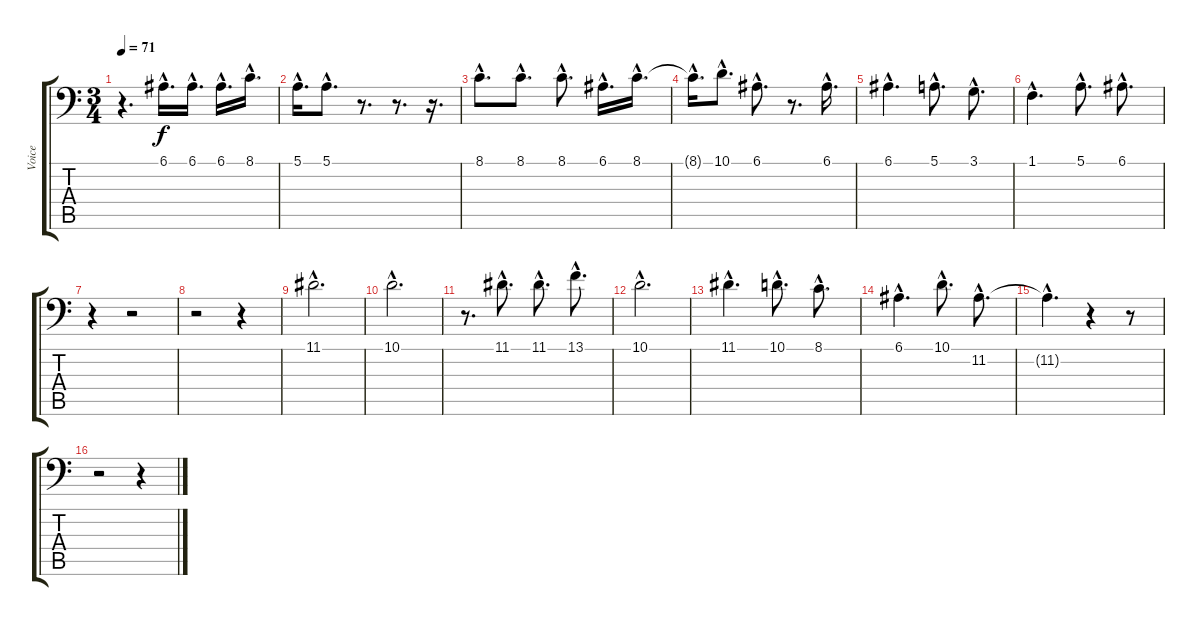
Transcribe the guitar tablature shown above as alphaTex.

\track ("Voice" "Voice") {instrument oboe}
\staff {score tabs}
\tuning (E3 B2 G2 D2 A1 D1) {hide}
\ts (3 4)
\tempo 71
\clef f4
\ks c
r.4{d dy f} 6.1{hac}.16{d} 6.1{hac}.16{d} 6.1{hac}.16{d} 8.1{hac}.16{d} |
5.1{hac}.16{d} 5.1{hac}.8{d} r.8{d} r.8{d} r.16{d} |
8.1{hac}.8{d} 8.1{hac}.8{d} 8.1{hac}.8{d} 6.1{hac}.16{d} 8.1{hac}.16{d} |
8.1{hac t}.16{d} 10.1{hac}.8{d} 6.1{hac}.8{d} r.8{d} 6.1{hac}.16{d} |
6.1{hac}.4{d} 5.1{hac}.8{d} 3.1{hac}.8{d} |
1.1{hac}.4{d} 5.1{hac}.8{d} 6.1{hac}.8{d} |
r.4 r.2 |
r.2 r.4 |
11.1{hac}.2{d volume 10} |
10.1{hac}.2{d} |
r.8{d} 11.1{hac}.8{d} 11.1{hac}.8{d} 13.1{hac}.8{d} |
10.1{hac}.2{d} |
11.1{hac}.4{d} 10.1{hac}.8{d} 8.1{hac}.8{d} |
6.1{hac}.4{d} 10.1{hac}.8{d} 11.2{hac}.8{d} |
11.2{hac t}.4{d} r.4 r.8 |
r.2 r.4
